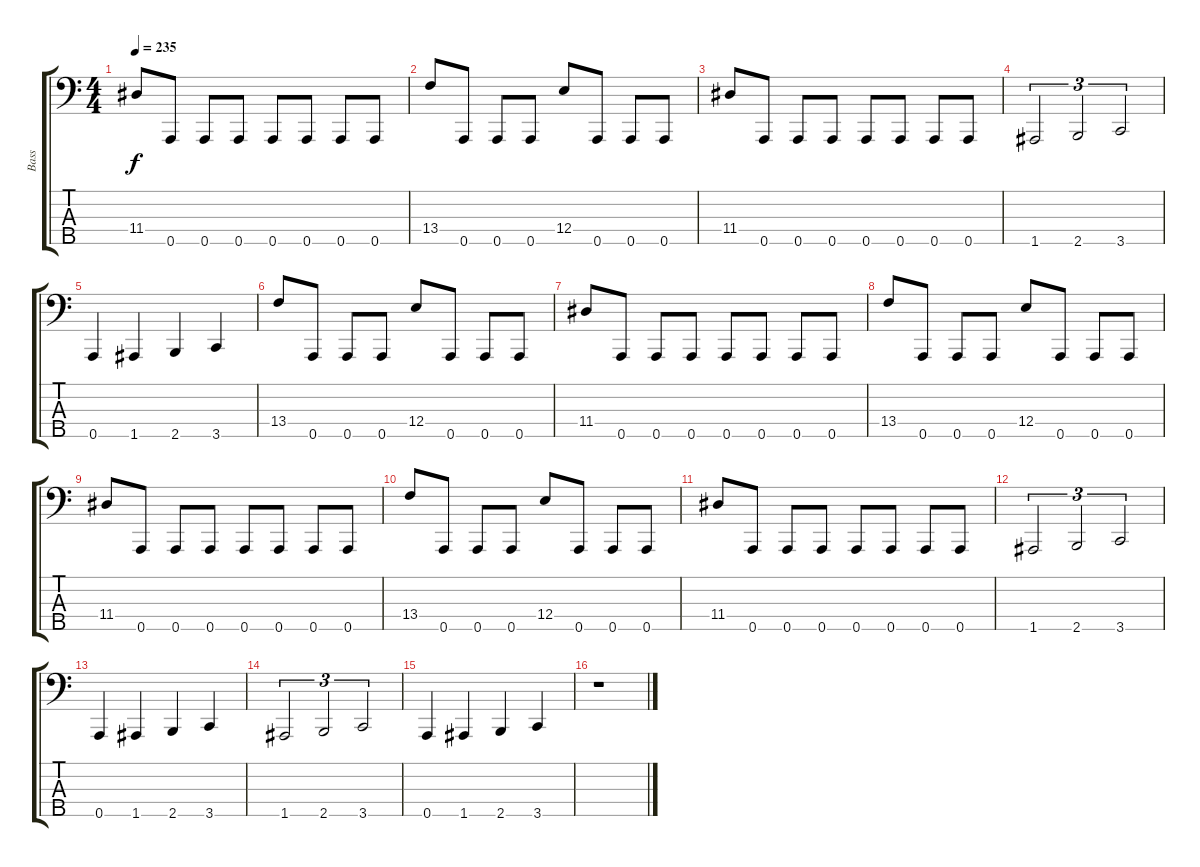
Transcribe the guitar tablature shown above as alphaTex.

\track ("Bass" "Bass") {instrument electricbasspick}
\staff {score tabs}
\tuning (G2 D2 A1 E1 A0) {hide}
\ts (4 4)
\tempo 235
\clef f4
\ks c
11.4.8{dy f} 0.5.8 0.5.8 0.5.8 0.5.8 0.5.8 0.5.8 0.5.8 |
13.4.8 0.5.8 0.5.8 0.5.8 12.4.8 0.5.8 0.5.8 0.5.8 |
11.4.8 0.5.8 0.5.8 0.5.8 0.5.8 0.5.8 0.5.8 0.5.8 |
1.5.2{tu (3 2)} 2.5.2{tu (3 2)} 3.5.2{tu (3 2)} |
0.5.4 1.5.4 2.5.4 3.5.4 |
13.4.8 0.5.8 0.5.8 0.5.8 12.4.8 0.5.8 0.5.8 0.5.8 |
11.4.8 0.5.8 0.5.8 0.5.8 0.5.8 0.5.8 0.5.8 0.5.8 |
13.4.8 0.5.8 0.5.8 0.5.8 12.4.8 0.5.8 0.5.8 0.5.8 |
11.4.8 0.5.8 0.5.8 0.5.8 0.5.8 0.5.8 0.5.8 0.5.8 |
13.4.8 0.5.8 0.5.8 0.5.8 12.4.8 0.5.8 0.5.8 0.5.8 |
11.4.8 0.5.8 0.5.8 0.5.8 0.5.8 0.5.8 0.5.8 0.5.8 |
1.5.2{tu (3 2)} 2.5.2{tu (3 2)} 3.5.2{tu (3 2)} |
0.5.4 1.5.4 2.5.4 3.5.4 |
1.5.2{tu (3 2)} 2.5.2{tu (3 2)} 3.5.2{tu (3 2)} |
0.5.4 1.5.4 2.5.4 3.5.4 |
r.1
